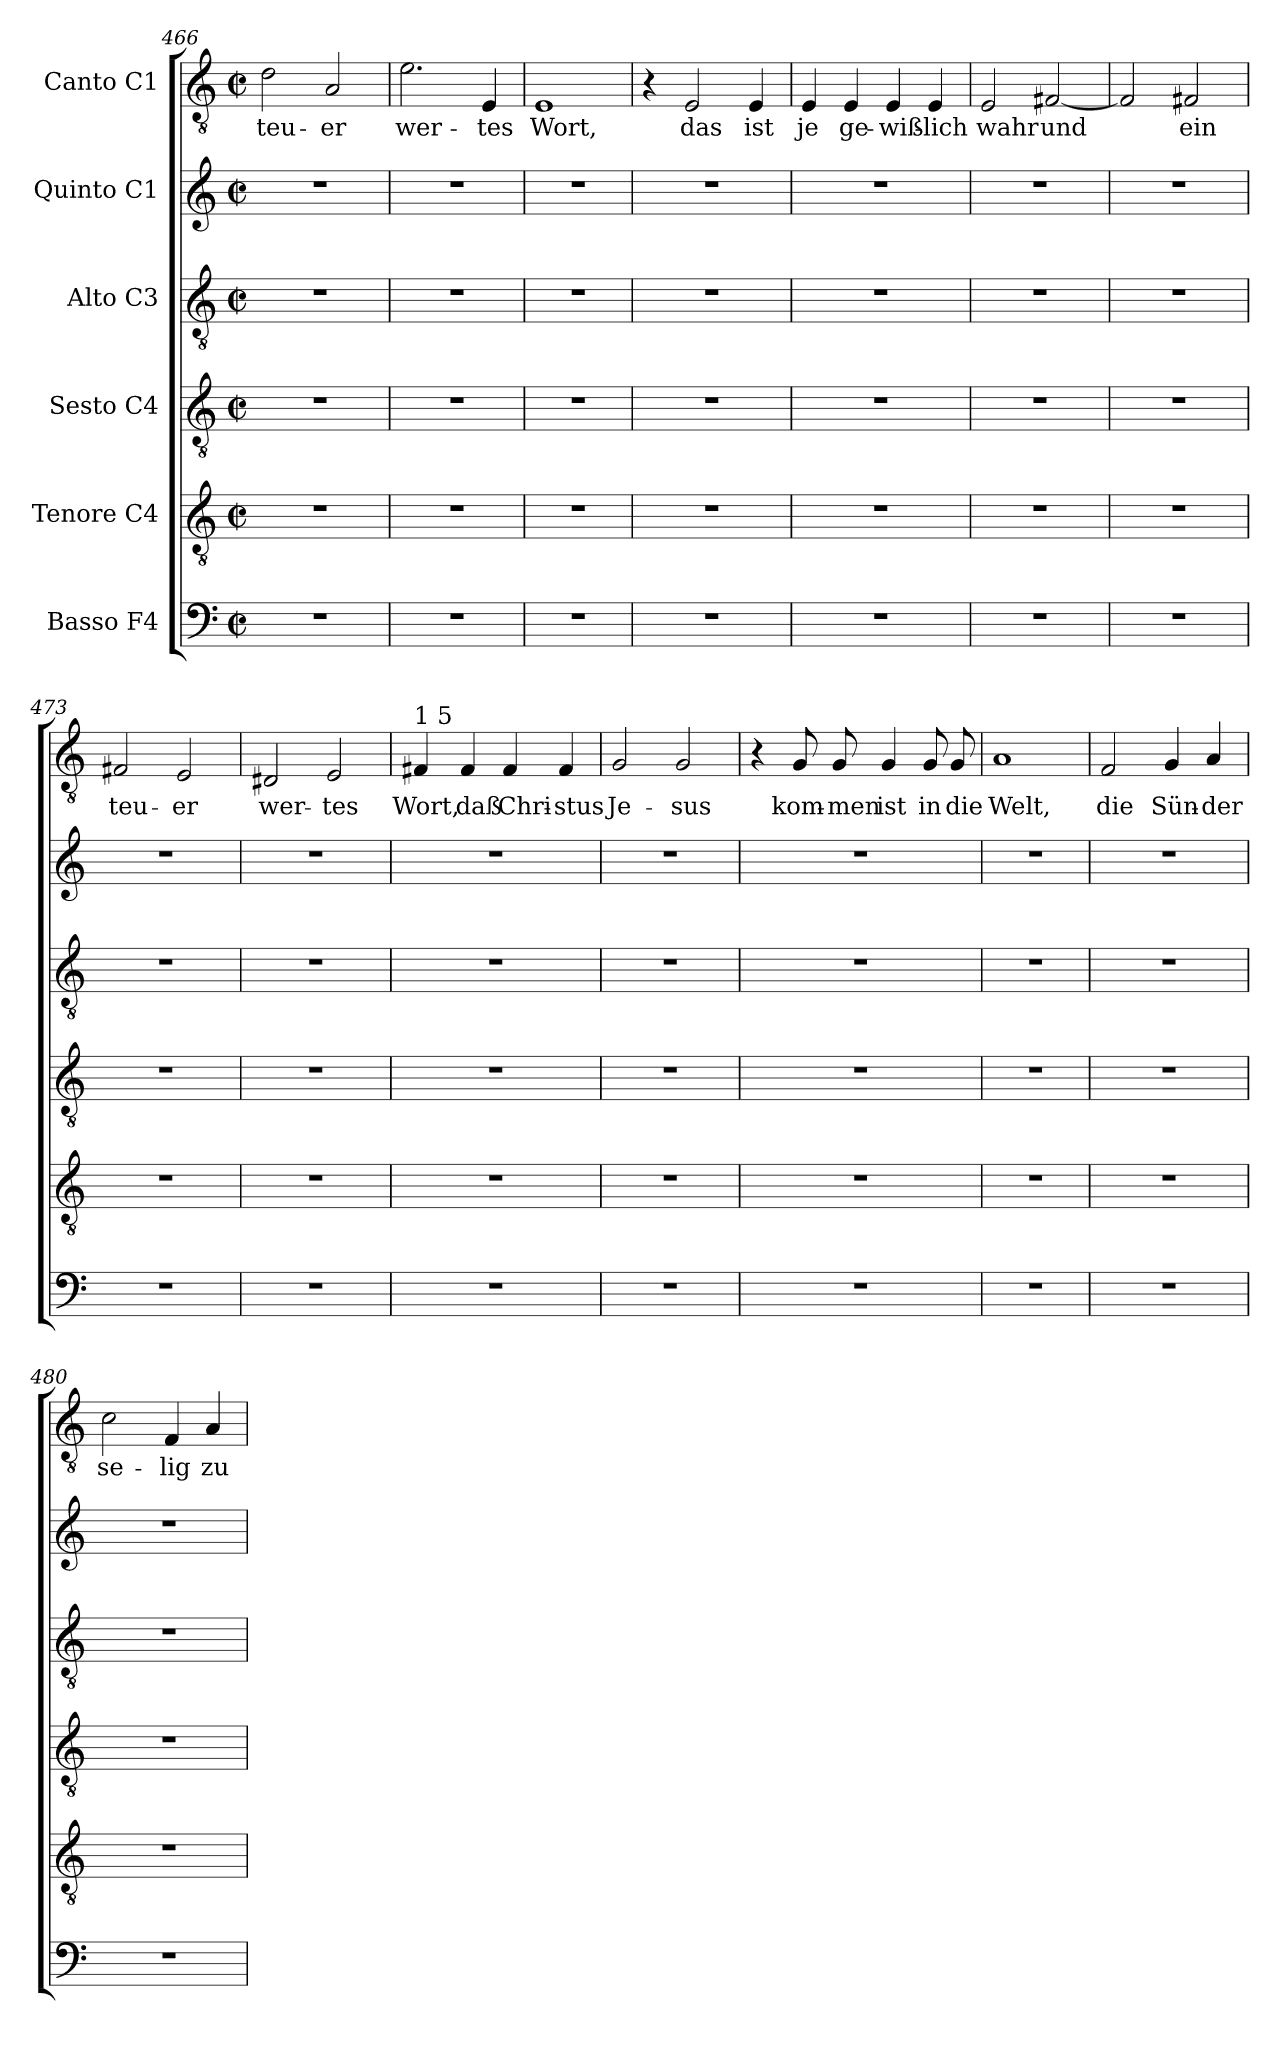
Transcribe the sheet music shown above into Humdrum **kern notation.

**kern	**kern	**kern	**kern	**kern	**kern	**text
*part6	*part5	*part4	*part3	*part2	*part1	*part1
*staff6	*staff5	*staff4	*staff3	*staff2	*staff1	*staff1
*I"Basso  F4	*I"Tenore  C4	*I"Sesto  C4	*I"Alto  C3	*I"Quinto  C1	*I"Canto C1	*
*clefF4	*clefGv2	*clefGv2	*clefGv2	*clefG2	*clefGv2	*
*M2/2	*M2/2	*M2/2	*M2/2	*M2/2	*M2/2	*
*met(c|)	*met(c|)	*met(c|)	*met(c|)	*met(c|)	*met(c|)	*
=466	=466	=466	=466	=466	=466	=466
!	!	!	!	!	!	!LO:LY:b:cj
1r	1r	1r	1r	1r	2d\	teu-
!	!	!	!	!	!	!LO:LY:b:cj
.	.	.	.	.	2A/	-er
=467	=467	=467	=467	=467	=467	=467
!	!	!	!	!	!	!LO:LY:b:cj
1r	1r	1r	1r	1r	2.e\	wer-
!	!	!	!	!	!	!LO:LY:b:cj
.	.	.	.	.	4E/	-tes
!!LO:LB:g=z
=468	=468	=468	=468	=468	=468	=468
!	!	!	!	!	!	!LO:LY:b:cj
1r	1r	1r	1r	1r	1E	Wort,
=469	=469	=469	=469	=469	=469	=469
1r	1r	1r	1r	1r	4r	.
!	!	!	!	!	!	!LO:LY:b:cj
.	.	.	.	.	2E/	das
!	!	!	!	!	!	!LO:LY:b:cj
.	.	.	.	.	4E/	ist
=470	=470	=470	=470	=470	=470	=470
!	!	!	!	!	!	!LO:LY:b:cj
1r	1r	1r	1r	1r	4E/	je
!	!	!	!	!	!	!LO:LY:b:cj
.	.	.	.	.	4E/	ge-
!	!	!	!	!	!	!LO:LY:b
.	.	.	.	.	4E/	-wiß-
!	!	!	!	!	!	!LO:LY:b:rj
.	.	.	.	.	4E/	-lich
=471	=471	=471	=471	=471	=471	=471
!	!	!	!	!	!	!LO:LY:b:cj
1r	1r	1r	1r	1r	2E/	wahr
!	!	!	!	!	!	!LO:LY:b:cj
.	.	.	.	.	[<2F#X/	und
=472	=472	=472	=472	=472	=472	=472
1r	1r	1r	1r	1r	2F#/]	.
!	!	!	!	!	!	!LO:LY:b:cj
.	.	.	.	.	2F#X/	ein
=473	=473	=473	=473	=473	=473	=473
!	!	!	!	!	!	!LO:LY:b:cj
1r	1r	1r	1r	1r	2F#X/	teu-
!	!	!	!	!	!	!LO:LY:b:cj
.	.	.	.	.	2E/	-er
=474	=474	=474	=474	=474	=474	=474
!	!	!	!	!	!	!LO:LY:b:cj
1r	1r	1r	1r	1r	2D#X/	wer-
!	!	!	!	!	!	!LO:LY:b:cj
.	.	.	.	.	2E/	-tes
!!LO:LB:g=z
=475	=475	=475	=475	=475	=475	=475
!	!	!	!	!	!LO:TX:a:t=1 5	!
!	!	!	!	!	!	!LO:LY:b:cj
1r	1r	1r	1r	1r	4F#X/	Wort,
!	!	!	!	!	!	!LO:LY:b:cj
.	.	.	.	.	4F#/	daß
!	!	!	!	!	!	!LO:LY:b:cj
.	.	.	.	.	4F#/	Chri-
!	!	!	!	!	!	!LO:LY:b:rj
.	.	.	.	.	4F#/	-stus
=476	=476	=476	=476	=476	=476	=476
!	!	!	!	!	!	!LO:LY:b:cj
1r	1r	1r	1r	1r	2G/	Je-
!	!	!	!	!	!	!LO:LY:b:cj
.	.	.	.	.	2G/	-sus
=477	=477	=477	=477	=477	=477	=477
1r	1r	1r	1r	1r	4r	.
!	!	!	!	!	!	!LO:LY:b
.	.	.	.	.	8G/	kom-
!	!	!	!	!	!	!LO:LY:b:rj
.	.	.	.	.	8G/	-men
!	!	!	!	!	!	!LO:LY:b:cj
.	.	.	.	.	4G/	ist
!	!	!	!	!	!	!LO:LY:b:cj
.	.	.	.	.	8G/	in
!	!	!	!	!	!	!LO:LY:b:cj
.	.	.	.	.	8G/	die
=478	=478	=478	=478	=478	=478	=478
!	!	!	!	!	!	!LO:LY:b:cj
1r	1r	1r	1r	1r	1A	Welt,
=479	=479	=479	=479	=479	=479	=479
!	!	!	!	!	!	!LO:LY:b:cj
1r	1r	1r	1r	1r	2F/	die
!	!	!	!	!	!	!LO:LY:b:cj
.	.	.	.	.	4G/	Sün-
!	!	!	!	!	!	!LO:LY:b:rj
.	.	.	.	.	4A/	-der
=480	=480	=480	=480	=480	=480	=480
!	!	!	!	!	!	!LO:LY:b:cj
1r	1r	1r	1r	1r	2c\	se-
!	!	!	!	!	!	!LO:LY:b:cj
.	.	.	.	.	4F/	-lig
!	!	!	!	!	!	!LO:LY:b:cj
.	.	.	.	.	4A/	zu
=	=	=	=	=	=	=
*-	*-	*-	*-	*-	*-	*-
